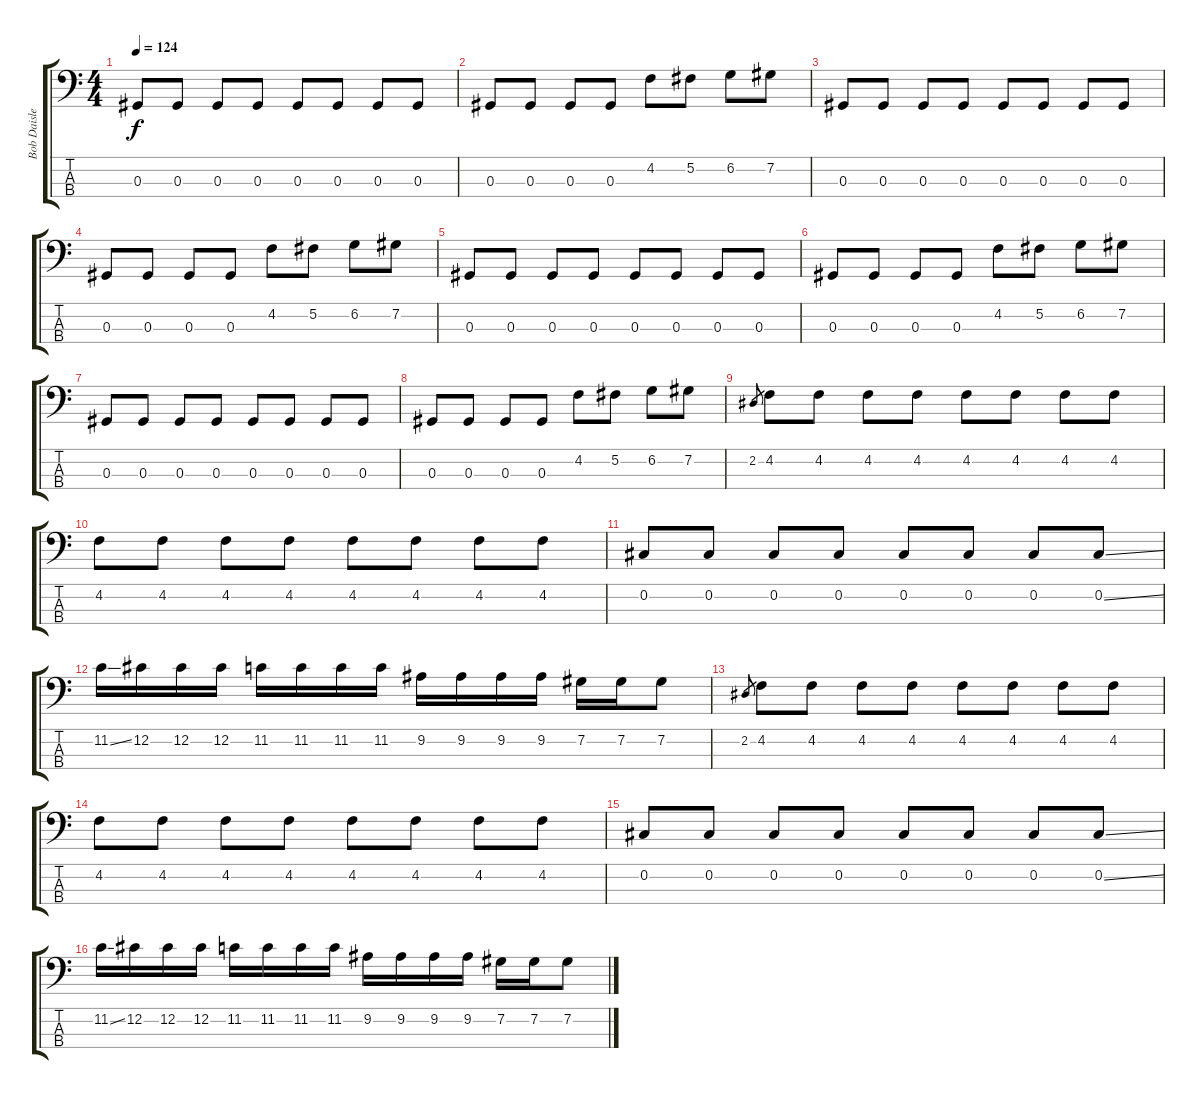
\track ("Bob Daisley" "Bob Daisle") {instrument electricbassfinger}
\staff {score tabs}
\tuning (Gb2 Db2 Ab1 Eb1) {hide}
\ts (4 4)
\tempo 124
\clef f4
\ks c
0.3.8{dy f} 0.3.8 0.3.8 0.3.8 0.3.8 0.3.8 0.3.8 0.3.8 |
0.3.8 0.3.8 0.3.8 0.3.8 4.2.8 5.2.8 6.2.8 7.2.8 |
0.3.8 0.3.8 0.3.8 0.3.8 0.3.8 0.3.8 0.3.8 0.3.8 |
0.3.8 0.3.8 0.3.8 0.3.8 4.2.8 5.2.8 6.2.8 7.2.8 |
0.3.8 0.3.8 0.3.8 0.3.8 0.3.8 0.3.8 0.3.8 0.3.8 |
0.3.8 0.3.8 0.3.8 0.3.8 4.2.8 5.2.8 6.2.8 7.2.8 |
0.3.8 0.3.8 0.3.8 0.3.8 0.3.8 0.3.8 0.3.8 0.3.8 |
0.3.8 0.3.8 0.3.8 0.3.8 4.2.8 5.2.8 6.2.8 7.2.8 |
2.2.8{gr} 4.2.8 4.2.8 4.2.8 4.2.8 4.2.8 4.2.8 4.2.8 4.2.8 |
4.2.8 4.2.8 4.2.8 4.2.8 4.2.8 4.2.8 4.2.8 4.2.8 |
0.2.8 0.2.8 0.2.8 0.2.8 0.2.8 0.2.8 0.2.8 0.2{ss}.8 |
11.2{ss}.16 12.2.16 12.2.16 12.2.16 11.2.16 11.2.16 11.2.16 11.2.16 9.2.16 9.2.16 9.2.16 9.2.16 7.2.16 7.2.16 7.2.8 |
2.2.8{gr} 4.2.8 4.2.8 4.2.8 4.2.8 4.2.8 4.2.8 4.2.8 4.2.8 |
4.2.8 4.2.8 4.2.8 4.2.8 4.2.8 4.2.8 4.2.8 4.2.8 |
0.2.8 0.2.8 0.2.8 0.2.8 0.2.8 0.2.8 0.2.8 0.2{ss}.8 |
11.2{ss}.16 12.2.16 12.2.16 12.2.16 11.2.16 11.2.16 11.2.16 11.2.16 9.2.16 9.2.16 9.2.16 9.2.16 7.2.16 7.2.16 7.2.8
